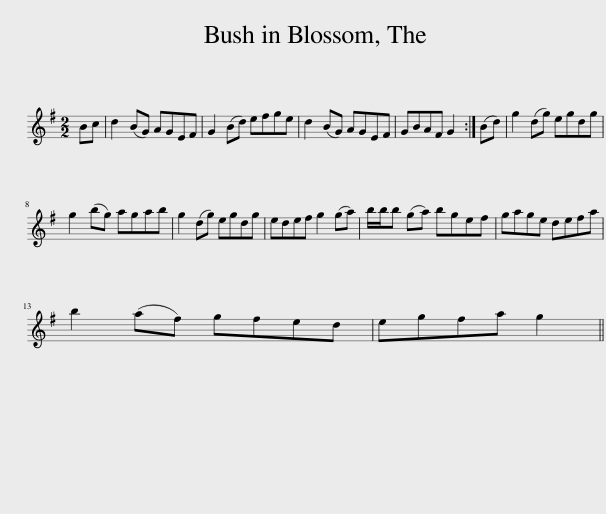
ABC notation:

X:1
L:1/8
M:2/2
I:linebreak $
K:G
V:1 treble
V:1
 Bc | d2 (BG) AGEF | G2 (Bd) efge | d2 (BG) AGEF | GBAF G2 :| %5
 (Bd) | g2 (dg) egdg |$ g2 (bg) agab | g2 (dg) egdg | edef g2 (ga) | %10
 b/b/b (ga) bgef | gage defa |$ b2 (af) gfed | egfa g2 || %14
